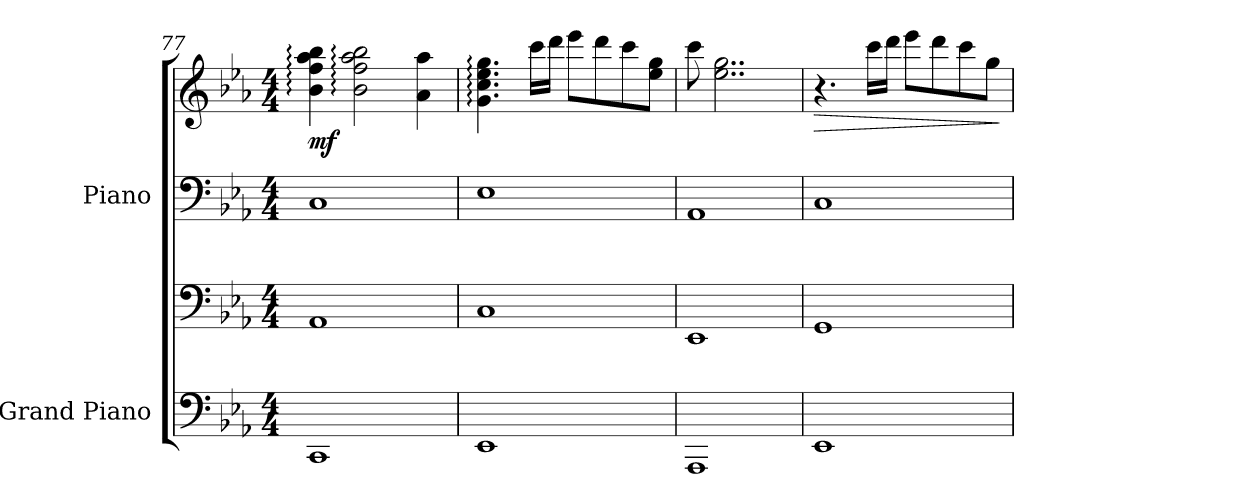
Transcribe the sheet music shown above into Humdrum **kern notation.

**kern	**kern	**kern	**kern	**dynam
*part2	*part2	*part1	*part1	*part1
*staff4	*staff3	*staff2	*staff1	*staff1/2
*I"Grand Piano	*	*I"Piano	*	*
*I'Pno.	*	*I'Pno.	*	*
*clefF4	*clefF4	*clefF4	*clefG2	*
*k[b-e-a-]	*k[b-e-a-]	*k[b-e-a-]	*k[b-e-a-]	*
*M4/4	*M4/4	*M4/4	*M4/4	*
=77	=77	=77	=77	=77
!	!	!	!	!LO:DY:b
1CC	1AA-	1C	4b-\: 4ff\: 4aa-\: 4bb-\:	mf
.	.	.	2b-\: 2ff\: 2aa-\: 2bb-\:	.
.	.	.	4a-\ 4aa-\	.
=78	=78	=78	=78	=78
1EE-	1C	1E-	4.g\: 4.cc\: 4.ee-\: 4.gg\:	.
.	.	.	16ccc\LL	.
.	.	.	16ddd\JJ	.
.	.	.	8eee-\L	.
.	.	.	8ddd\	.
.	.	.	8ccc\	.
.	.	.	8ee-\ 8gg\J	.
=79	=79	=79	=79	=79
1AAA-	1EE-	1AA-	8ccc\	.
.	.	.	2..ee-\ 2..gg\	.
=80	=80	=80	=80	=80
!	!	!	!	!LO:HP:b
1EE-	1GG	1C	4.r	>
.	.	.	16ccc\LL	.
.	.	.	16ddd\JJ	.
.	.	.	8eee-\L	.
.	.	.	8ddd\	.
.	.	.	8ccc\	.
.	.	.	8gg\J	.
.	.	.	.	]
=	=	=	=	=
*-	*-	*-	*-	*-
